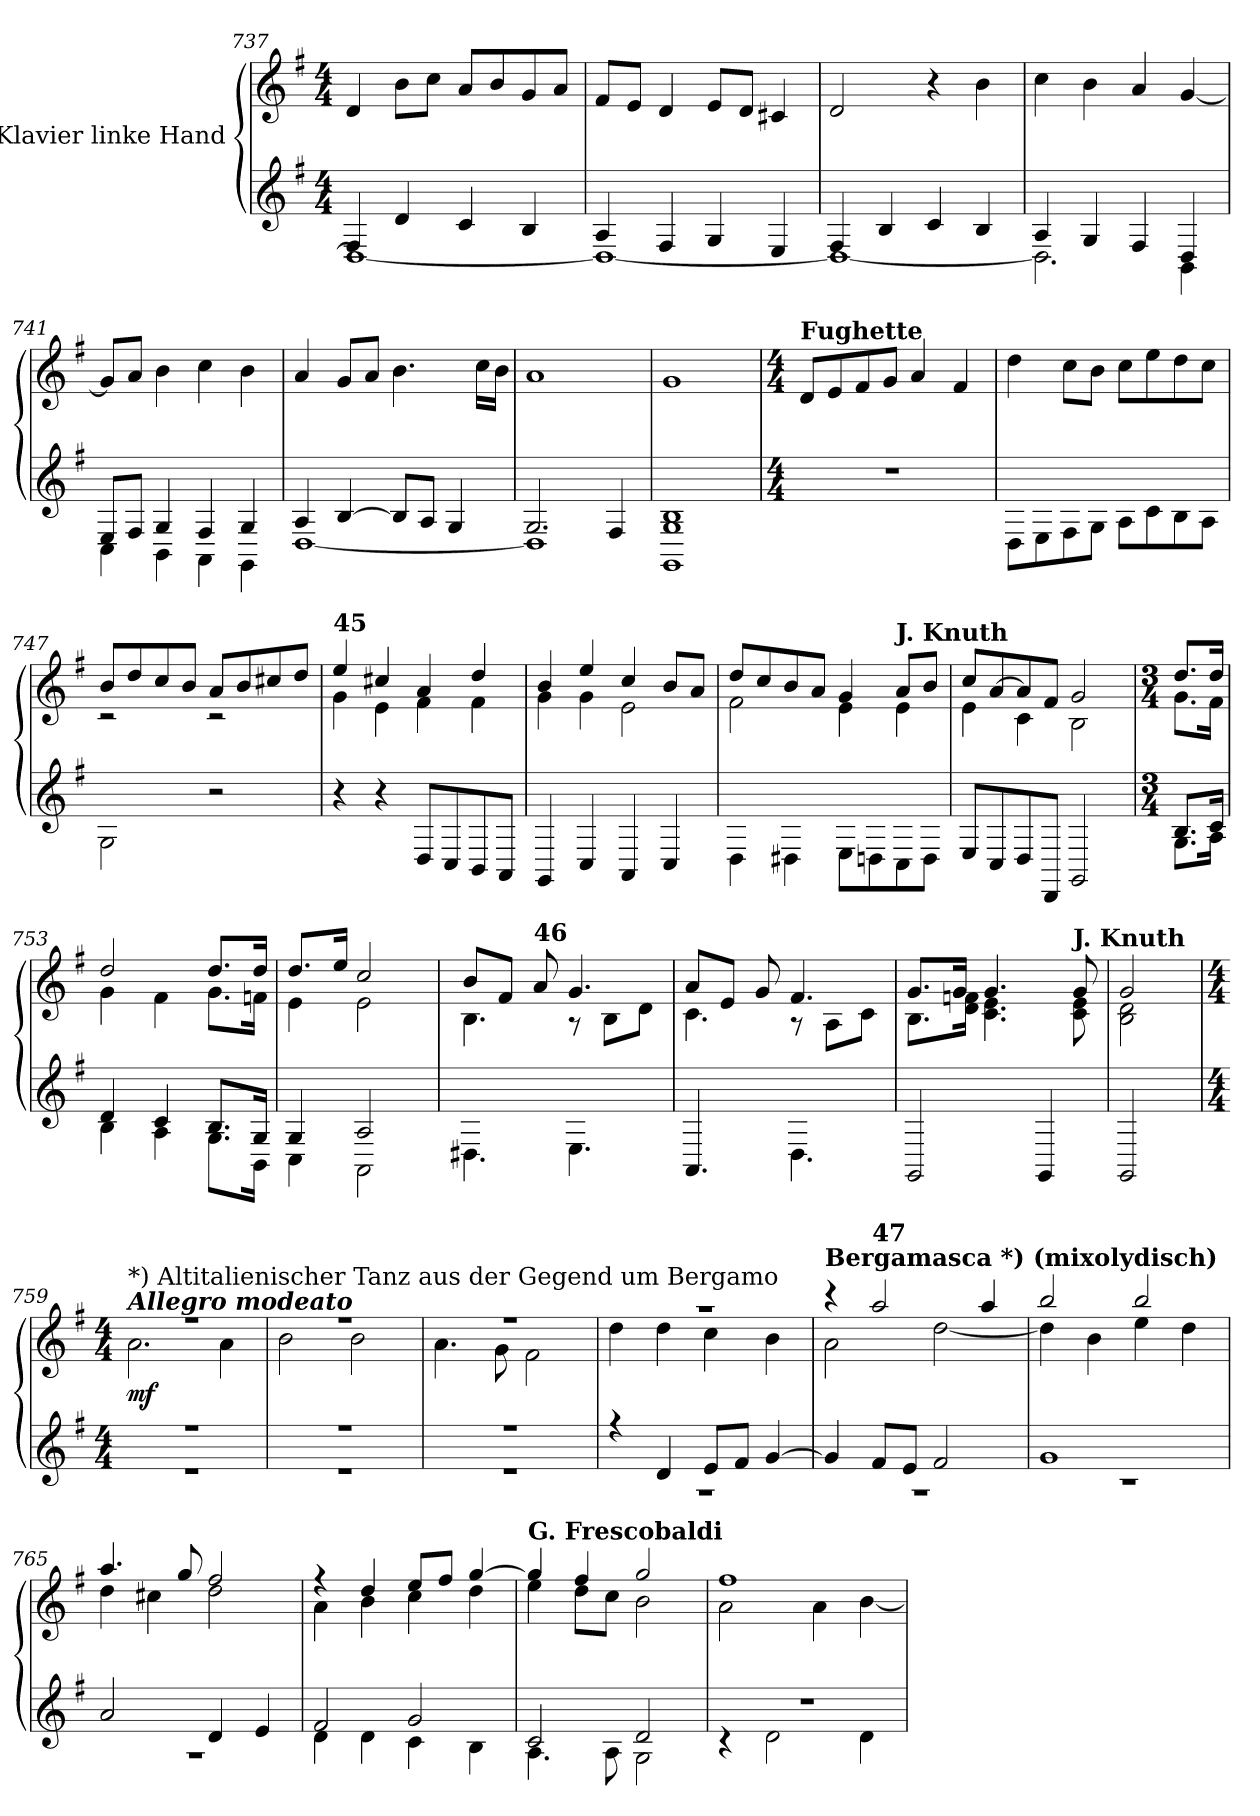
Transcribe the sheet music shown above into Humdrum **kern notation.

**kern	**kern	**dynam
*part1	*part1	*part1
*staff2	*staff1	*staff1/2
*I"Klavier linke Hand	*	*
*clefG2	*clefG2	*
*k[f#]	*k[f#]	*
*M4/4	*M4/4	*
=737	=737	=737
*^	*	*
4F#/	1D_	4d/	.
4d/	.	8b\L	.
.	.	8cc\J	.
4c/	.	8a/L	.
.	.	8b/	.
4B/	.	8g/	.
.	.	8a/J	.
=738	=738	=738	=738
4A/	1D_	8f#/L	.
.	.	8e/J	.
4F#/	.	4d/	.
4G/	.	8e/L	.
.	.	8d/J	.
4E/	.	4c#X/	.
=739	=739	=739	=739
4F#/	1D_	2d/	.
4B/	.	.	.
4c/	.	4r	.
4B/	.	4b\	.
=740	=740	=740	=740
4A/	2.D\]	4cc\	.
4G/	.	4b\	.
4F#/	.	4a/	.
4D/	4BB\	[4g/	.
!!LO:PB:g=z
=741	=741	=741	=741
8E/L	4C\	8g/L]	.
8F#/J	.	8a/J	.
4G/	4BB\	4b\	.
4F#/	4AA\	4cc\	.
4G/	4GG\	4b\	.
=742	=742	=742	=742
4A/	[1D	4a/	.
[4B/	.	8g/L	.
.	.	8a/J	.
8B/L]	.	4.b\	.
8A/J	.	.	.
4G/	.	.	.
.	.	16cc\LL	.
.	.	16b\JJ	.
=743	=743	=743	=743
2.G/	1D]	1a	.
4F#/	.	.	.
=744	=744	=744	=744
1B	1GG 1G	1g	.
*v	*v	*	*
!!LO:LB:g=z
=745	=745	=745
*M4/4	*M4/4	*
*^	*	*
!	!	!LO:TX:a:B:t=Fughette	!
*v	*v	*	*
1r	8d/L	.
.	8e/	.
.	8f#/	.
.	8g/J	.
.	4a/	.
.	4f#/	.
=746	=746	=746
8D\L	4dd\	.
8E\	.	.
8F#\	8cc\L	.
8G\J	8b\J	.
8A\L	8cc\L	.
8c\	8ee\	.
8B\	8dd\	.
8A\J	8cc\J	.
=747	=747	=747
*	*^	*
2G\	8b/L	2r	.
.	8dd/	.	.
.	8cc/	.	.
.	8b/J	.	.
2r	8a/L	2r	.
.	8b/	.	.
.	8cc#X/	.	.
.	8dd/J	.	.
!!LO:LB:g=z	!!
=748	=748	=748	=748
!	!LO:TX:a:B:t=45	!	!
4r	4ee/	4g\	.
4r	4cc#X/	4e\	.
8D/L	4a/	4f#\	.
8C/	.	.	.
8BB/	4dd/	4f#\	.
8AA/J	.	.	.
=749	=749	=749	=749
4GG/	4b/	4g\	.
4C/	4ee/	4g\	.
4AA/	4cc/	2e\	.
4C/	8b/L	.	.
.	8a/J	.	.
=750	=750	=750	=750
4D\	8dd/L	2f#\	.
.	8cc/	.	.
4D#X\	8b/	.	.
.	8a/J	.	.
8E\L	4g/	4e\	.
8Dn\	.	.	.
!	!LO:TX:a:B:t=J. Knuth	!	!
8C\	8a/L	4e\	.
8D\J	8b/J	.	.
=751	=751	=751	=751
8E/L	8cc/L	4e\	.
8C/	[8a/	.	.
8D/	8a/]	4c\	.
8DD/J	8f#/J	.	.
2GG/	2g/	2B\	.
!!LO:LB:g=z	!!
=752	=752	=752	=752
*M3/4	*M3/4	*	*
*^	*	*	*
8.B/L	8.G\L	8.dd/L	8.g\L	.
16c/Jk	16A\Jk	16dd/Jk	16f#\Jk	.
=753	=753	=753	=753	=753
4d/	4B\	2dd/	4g\	.
4c/	4A\	.	4f#\	.
8.B/L	8.G\L	8.dd/L	8.g\L	.
16G/Jk	16BB\Jk	16dd/Jk	16fn\Jk	.
=754	=754	=754	=754	=754
4G/	4C\	8.dd/L	4e\	.
.	.	16ee/Jk	.	.
2A/	2AA\	2cc/	2e\	.
=755	=755	=755	=755	=755
2.ryy	4.D#X\	8b/L	4.B\	.
.	.	8f#/J	.	.
!	!	!LO:TX:a:B:t=46	!	!
.	.	8a/	.	.
.	4.E\	4.g/	8r	.
.	.	.	8B\L	.
.	.	.	8d\J	.
=756	=756	=756	=756	=756
2.ryy	4.AA/	8a/L	4.c\	.
.	.	8e/J	.	.
.	.	8g/	.	.
.	4.D\	4.f#/	8r	.
.	.	.	8A\L	.
.	.	.	8c\J	.
!!LO:LB:g=z	!!
=757	=757	=757	=757	=757
2.ryy	2GG/	8.g/L	8.B\L	.
.	.	16g/Jk	16d\ 16fn\Jk	.
.	.	4.g/	4.c\ 4.e\	.
.	4GG/	.	.	.
!	!	!LO:TX:a:B:t=J. Knuth	!	!
.	.	8g/	8c\ 8e\	.
=758	=758	=758	=758	=758
2ryy	2GG/	2g/	2B\ 2d\	.
!!LO:LB:g=z	!!
=759	=759	=759	=759	=759
*M4/4	*	*M4/4	*	*
!	!	!LO:TX:a:Bi:t=Allegro modeato	!	!
!	!	!LO:TX:a:t=*) Altitalienischer Tanz aus der Gegend um Bergamo	!	!
!	!	!	!	!LO:DY:b
1r	1r	1r	2.a\	mf
.	.	.	4a\	.
=760	=760	=760	=760	=760
1r	1r	1r	2b\	.
.	.	.	2b\	.
=761	=761	=761	=761	=761
1r	1r	1r	4.a\	.
.	.	.	8g\	.
.	.	.	2f#\	.
=762	=762	=762	=762	=762
4r	1r	1r	4dd\	.
4d/	.	.	4dd\	.
8e/L	.	.	4cc\	.
8f#/J	.	.	.	.
[4g/	.	.	4b\	.
=763	=763	=763	=763	=763
!	!	!LO:TX:a:B:t=Bergamasca *) (mixolydisch)	!	!
4g/]	1r	4r	2a\	.
!	!	!LO:TX:a:B:t=47	!	!
8f#/L	.	2aa/	.	.
8e/J	.	.	.	.
2f#/	.	.	[2dd\	.
.	.	4aa/	.	.
=764	=764	=764	=764	=764
1g	1r	2bb/	4dd\]	.
.	.	.	4b\	.
.	.	2bb/	4ee\	.
.	.	.	4dd\	.
!!LO:PB:g=z	!!
=765	=765	=765	=765	=765
2a/	1r	4.aa/	4dd\	.
.	.	.	4cc#X\	.
.	.	8gg/	.	.
4d/	.	2ff#/	2dd\	.
4e/	.	.	.	.
=766	=766	=766	=766	=766
2f#/	4d\	4r	4a\	.
.	4d\	4dd/	4b\	.
2g/	4c\	8ee/L	4cc\	.
.	.	8ff#/J	.	.
.	4B\	[4gg/	4dd\	.
=767	=767	=767	=767	=767
!	!	!LO:TX:a:B:t=G. Frescobaldi	!	!
2c/	4.A\	4gg/]	4ee\	.
.	.	4ff#/	8dd\L	.
.	8A\	.	8cc\J	.
2d/	2G\	2gg/	2b\	.
!!LO:LB:g=z	!!
=768	=768	=768	=768	=768
1r	4r	1ff#	2a\	.
.	2d\	.	.	.
.	.	.	4a\	.
.	4d\	.	[4b\	.
*v	*v	*	*	*
*	*v	*v	*
=	=	=
*-	*-	*-
